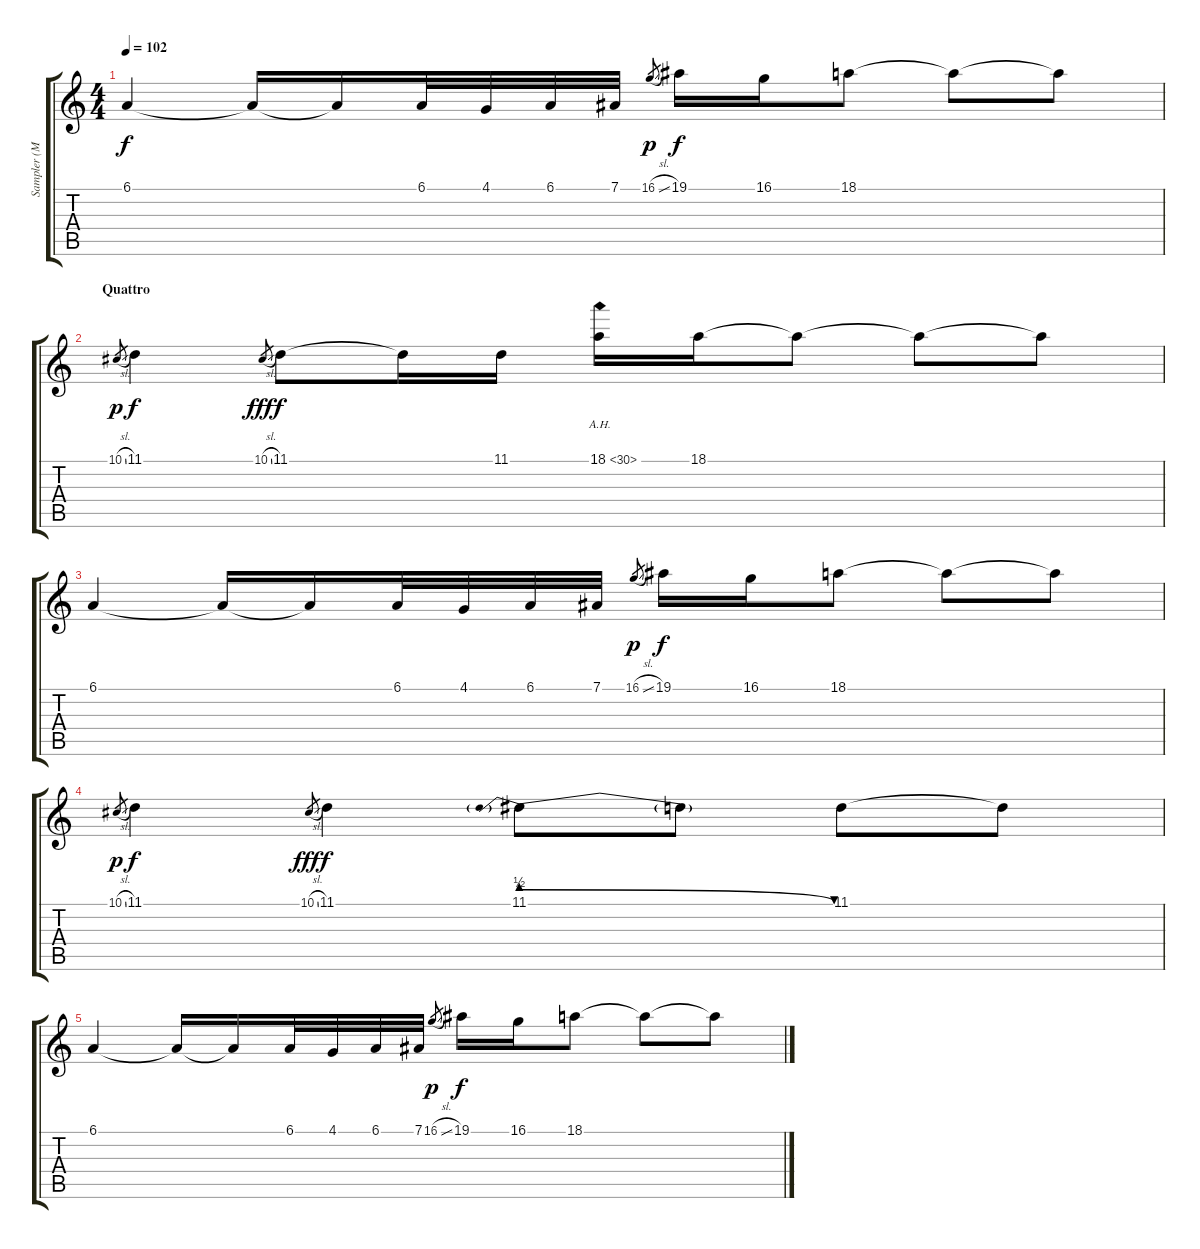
\track ("Sampler (Mr.Hahn)" "Sampler (M") {instrument panflute}
\staff {score tabs}
\tuning (Eb4 Bb3 Gb3 Db3 Ab2 Db2) {hide}
\ts (4 4)
\tempo 102
\clef g2
\ks c
6.1.4{dy f} 6.1{t}.16 6.1{t}.16 6.1.32 4.1.32 6.1.32 7.1.32 16.1{sl}.8{gr dy p} 19.1.16{dy f} 16.1.16 18.1.8 18.1{t}.8 18.1{t}.8 |
\section ("" "Quattro")
10.1{sl}.8{gr dy p} 11.1.4{dy f} 10.1{sl}.8{gr dy fff} 11.1.8{dy f} 11.1{t}.16 11.1.16 18.1{ah 12}.16 18.1.16 18.1{t}.8 18.1{t}.8 18.1{t}.8 |
6.1.4 6.1{t}.16 6.1{t}.16 6.1.32 4.1.32 6.1.32 7.1.32 16.1{sl}.8{gr dy p} 19.1.16{dy f} 16.1.16 18.1.8 18.1{t}.8 18.1{t}.8 |
10.1{sl}.8{gr dy p} 11.1.4{dy f} 10.1{sl}.8{gr dy fff} 11.1.4{dy f} 11.1{be (prebendrelease 0 2 60 0)}.8 11.1{t}.8 11.1.8 11.1{t}.8 |
6.1.4 6.1{t}.16 6.1{t}.16 6.1.32 4.1.32 6.1.32 7.1.32 16.1{sl}.8{gr dy p} 19.1.16{dy f} 16.1.16 18.1.8 18.1{t}.8 18.1{t}.8
